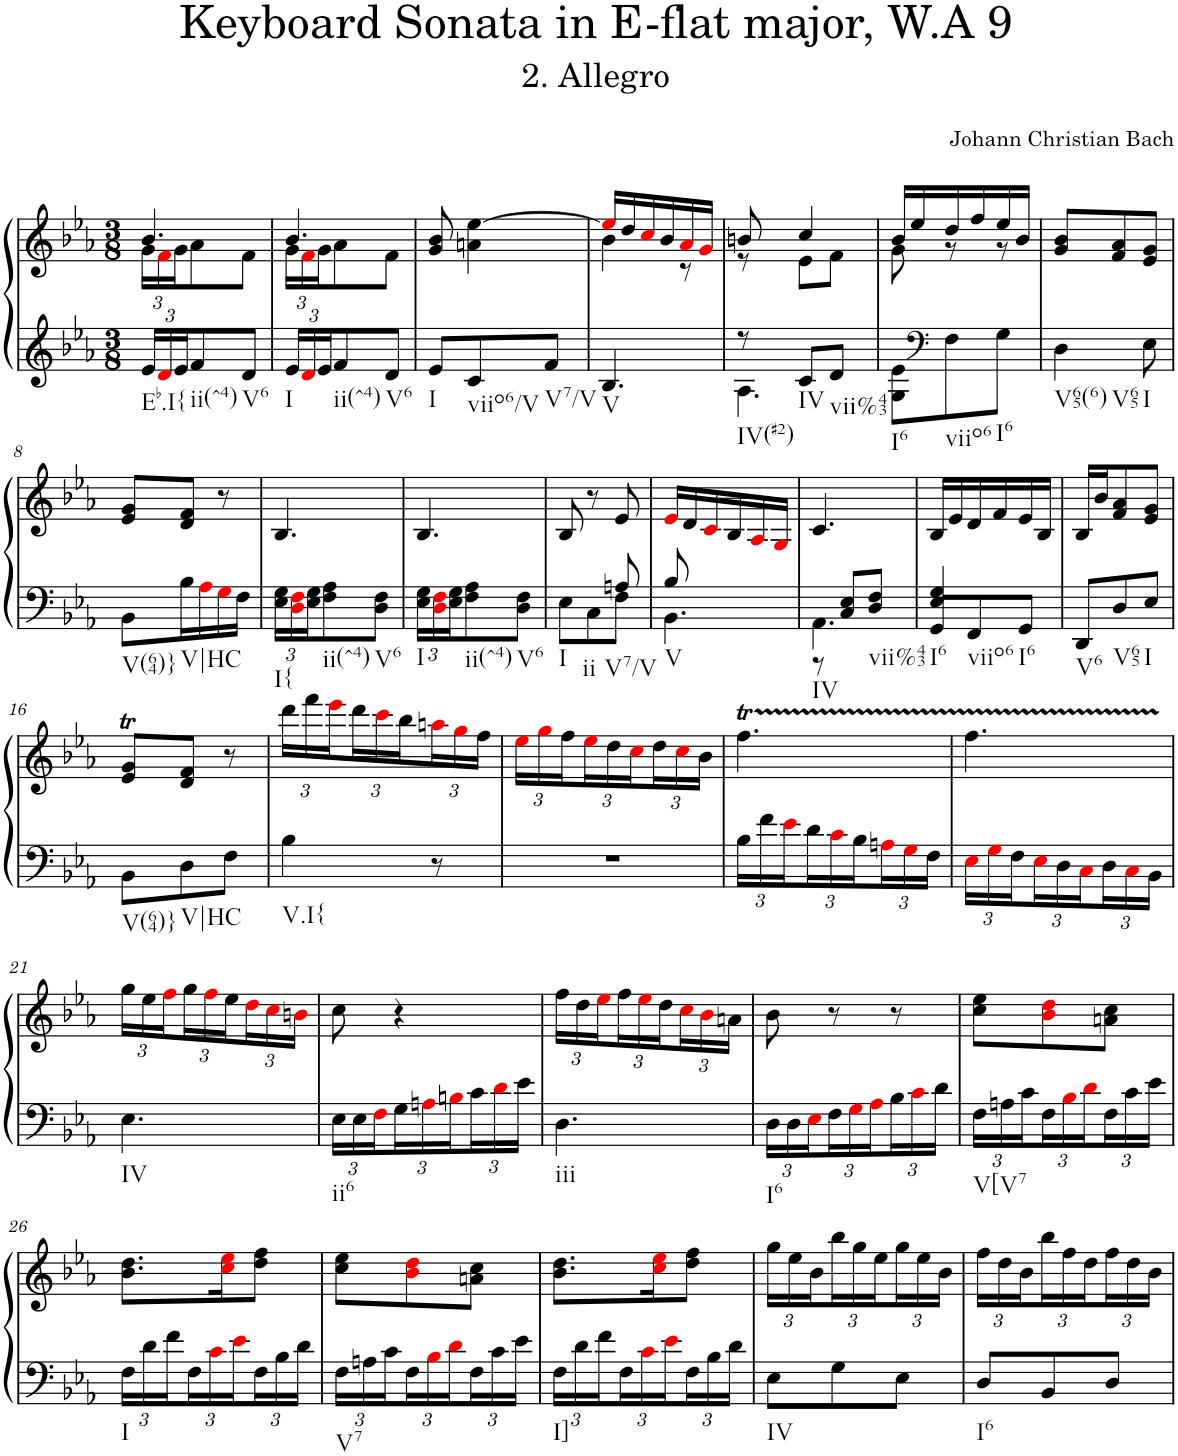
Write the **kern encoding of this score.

**kern	**kern
*part1	*part1
*staff2	*staff1
*I"Piano	*
*I'Pno.	*
*clefG2	*clefG2
*k[b-e-a-]	*k[b-e-a-]
*M3/8	*M3/8
=1	=1
*	*^
*Xbrackettup	*	*Xbrackettup
!LO:TX:b:t=Eb.I{	!	!
24e-/LL	4.b-/	24g\LL
24di/	.	24fi\
24e-/J	.	24g\J
!LO:TX:b:t=ii(^4)	!	!
8f/	.	8a-\
!LO:TX:b:t=V6	!	!
8d/J	.	8f\J
=2	=2	=2
!LO:TX:b:t=I	!	!
24e-/LL	4.b-/	24g\LL
24di/	.	24fi\
24e-/J	.	24g\J
!LO:TX:b:t=ii(^4)	!	!
8f/	.	8a-\
!LO:TX:b:t=V6	!	!
8d/J	.	8f\J
=3	=3	=3
!LO:TX:b:t=I	!	!
*	*v	*v
8e-/L	8g/ 8b-/
!LO:TX:b:t=viio6/V	!
8c/	4an\ [>4ee-\
!LO:TX:b:t=V7/V	!
8f/J	.
=4	=4
*	*^
!LO:TX:b:t=V	!	!
4.B-/	16ee-i/LL]	4b-\
.	16dd/	.
.	16cci/	.
.	16b-/	.
.	16a-i/	8r
.	16gi/JJ	.
=5	=5	=5
*^	*	*
!LO:TX:b:t=IV(#2)	!	!	!
8r	4.A-\	8bn/	8r
!LO:TX:b:t=IV	!	!	!
8c/L	.	4cc/	8e-\L
!LO:TX:b:t=vii%43	!	!	!
8d/J	.	.	8f\J
*v	*v	*	*
=6	=6	=6
!LO:TX:b:t=I6	!	!
8G\ 8e-\L	16b-/LL	8g\
.	16ee-/	.
*clefF4	*	*
!LO:TX:b:t=viio6	!	!
8F\	16dd/	8r
.	16ff/	.
!LO:TX:b:t=I6	!	!
8G\J	16ee-/	8r
.	16b-/JJ	.
*	*v	*v
=7	=7
!LO:TX:b:t=V65(6)	!
!LO:TX:b:t=V65	!
4D\	8g/ 8b-/L
.	8f/ 8a-/
!LO:TX:b:t=I	!
8E-\	8e-/ 8g/J
!!LO:LB:g=z
=8	=8
!LO:TX:b:t=V(64)}	!
8BB-\L	8e-/ 8g/L
!LO:TX:b:t=V|HC	!
16B-\L	8d/ 8f/J
16A-i\	.
16Gi\	8r
16F\JJ	.
=9	=9
!LO:TX:b:t=I{	!
24E-\ 24G\LL	4.B-/
24Di\ 24Fi\	.
24E-\ 24G\J	.
!LO:TX:b:t=ii(^4)	!
8F\ 8A-\	.
!LO:TX:b:t=V6	!
8D\ 8F\J	.
=10	=10
!LO:TX:b:t=I	!
24E-\ 24G\LL	4.B-/
24Di\ 24Fi\	.
24E-\ 24G\J	.
!LO:TX:b:t=ii(^4)	!
8F\ 8A-\	.
!LO:TX:b:t=V6	!
8D\ 8F\J	.
=11	=11
*^	*
!LO:TX:b:t=I	!	!
8E-\L	4ryy	8B-/
!LO:TX:b:t=ii	!	!
8C\	.	8r
!LO:TX:b:t=V7/V	!	!
8F\J	8An/	8e-/
=12	=12	=12
!LO:TX:b:t=V	!	!
4.BB-\	8B-/	16e-i/LL
.	.	16d/
.	4ryy	16ci/
.	.	16B-/
.	.	16A-i/
.	.	16Gi/JJ
=13	=13	=13
!LO:TX:b:t=IV	!	!
!LO:TX:b:t=vii%43	!	!
4.AA-\	8r	4.c/
.	8C/ 8E-/L	.
.	8D/ 8F/J	.
=14	=14	=14
!LO:TX:b:t=I6	!	!
8GG/L	4E-/ 4G/	16B-/LL
.	.	16e-/
!LO:TX:b:t=viio6	!	!
8FF/	.	16d/
.	.	16f/
!LO:TX:b:t=I6	!	!
8GG/J	8ryy	16e-/
.	.	16B-/JJ
*v	*v	*
=15	=15
!LO:TX:b:t=V6	!
8DD/L	16B-/LL
.	16b-/J
!LO:TX:b:t=V65	!
8D/	8f/ 8a-/
!LO:TX:b:t=I	!
8E-/J	8e-/ 8g/J
!!LO:LB:g=z
=16	=16
!LO:TX:b:t=V(64)}	!
8BB-\L	8e-/T 8g/TL
!LO:TX:b:t=V|HC	!
8D\	8d/ 8f/J
8F\J	8r
=17	=17
!LO:TX:b:t=V.I{	!
4B-\	24ddd\LL
.	24fff\
.	24eee-i\
.	24ddd\
.	24ccci\
.	24bb-\
8r	24aani\
.	24ggi\
.	24ff\JJ
=18	=18
4.r	24ee-i\LL
.	24ggi\
.	24ff\
.	24ee-i\
.	24dd\
.	24cci\
.	24dd\
.	24cci\
.	24b-\JJ
=19	=19
24B-\LL	4.ffT\
24f\	.
24e-i\	.
24d\	.
24ci\	.
24B-\	.
24Ani\	.
24Gi\	.
24F\JJ	.
=20	=20
24E-i\LL	4.ffTTT\
24Gi\	.
24F\	.
24E-i\	.
24D\	.
24Ci\	.
24D\	.
24Ci\	.
24BB-\JJ	.
!!LO:LB:g=z
=21	=21
!LO:TX:b:t=IV	!
4.E-\	24gg\LL
.	24ee-\
.	24ffi\
.	24gg\
.	24ffi\
.	24ee-\
.	24ddi\
.	24cci\
.	24bni\JJ
=22	=22
!LO:TX:b:t=ii6	!
24E-\LL	8cc\
24E-\	.
24Fi\	.
24G\	4r
24Ani\	.
24Bni\	.
24c\	.
24di\	.
24e-\JJ	.
=23	=23
!LO:TX:b:t=iii	!
4.D\	24ff\LL
.	24dd\
.	24ee-i\
.	24ff\
.	24ee-i\
.	24dd\
.	24cci\
.	24b-i\
.	24an\JJ
=24	=24
!LO:TX:b:t=I6	!
24D\LL	8b-\
24D\	.
24E-i\	.
24F\	8r
24Gi\	.
24A-i\	.
24B-\	8r
24ci\	.
24d\JJ	.
=25	=25
!LO:TX:b:t=V[V7	!
24F\LL	8cc\ 8ee-\L
24An\	.
24c\	.
24F\	8b-i\ 8ddi\
24B-i\	.
24di\	.
24F\	8an\ 8cc\J
24c\	.
24e-\JJ	.
!!LO:LB:g=z
=26	=26
!LO:TX:b:t=I	!
24F\LL	8.b-\ 8.dd\L
24d\	.
24f\	.
24F\	.
24ci\	.
.	16cci\ 16ee-i\K
24e-i\	.
24F\	8dd\ 8ff\J
24B-\	.
24d\JJ	.
=27	=27
!LO:TX:b:t=V7	!
24F\LL	8cc\ 8ee-\L
24An\	.
24c\	.
24F\	8b-i\ 8ddi\
24B-i\	.
24di\	.
24F\	8an\ 8cc\J
24c\	.
24e-\JJ	.
=28	=28
!LO:TX:b:t=I]	!
24F\LL	8.b-\ 8.dd\L
24d\	.
24f\	.
24F\	.
24ci\	.
.	16cci\ 16ee-i\K
24e-i\	.
24F\	8dd\ 8ff\J
24B-\	.
24d\JJ	.
=29	=29
!LO:TX:b:t=IV	!
8E-\L	24gg\LL
.	24ee-\
.	24b-\
8G\	24bb-\
.	24gg\
.	24ee-\
8E-\J	24gg\
.	24ee-\
.	24b-\JJ
=30	=30
!LO:TX:b:t=I6	!
8D/L	24ff\LL
.	24dd\
.	24b-\
8BB-/	24bb-\
.	24ff\
.	24dd\
8D/J	24ff\
.	24dd\
.	24b-\JJ
=	=
*-	*-
